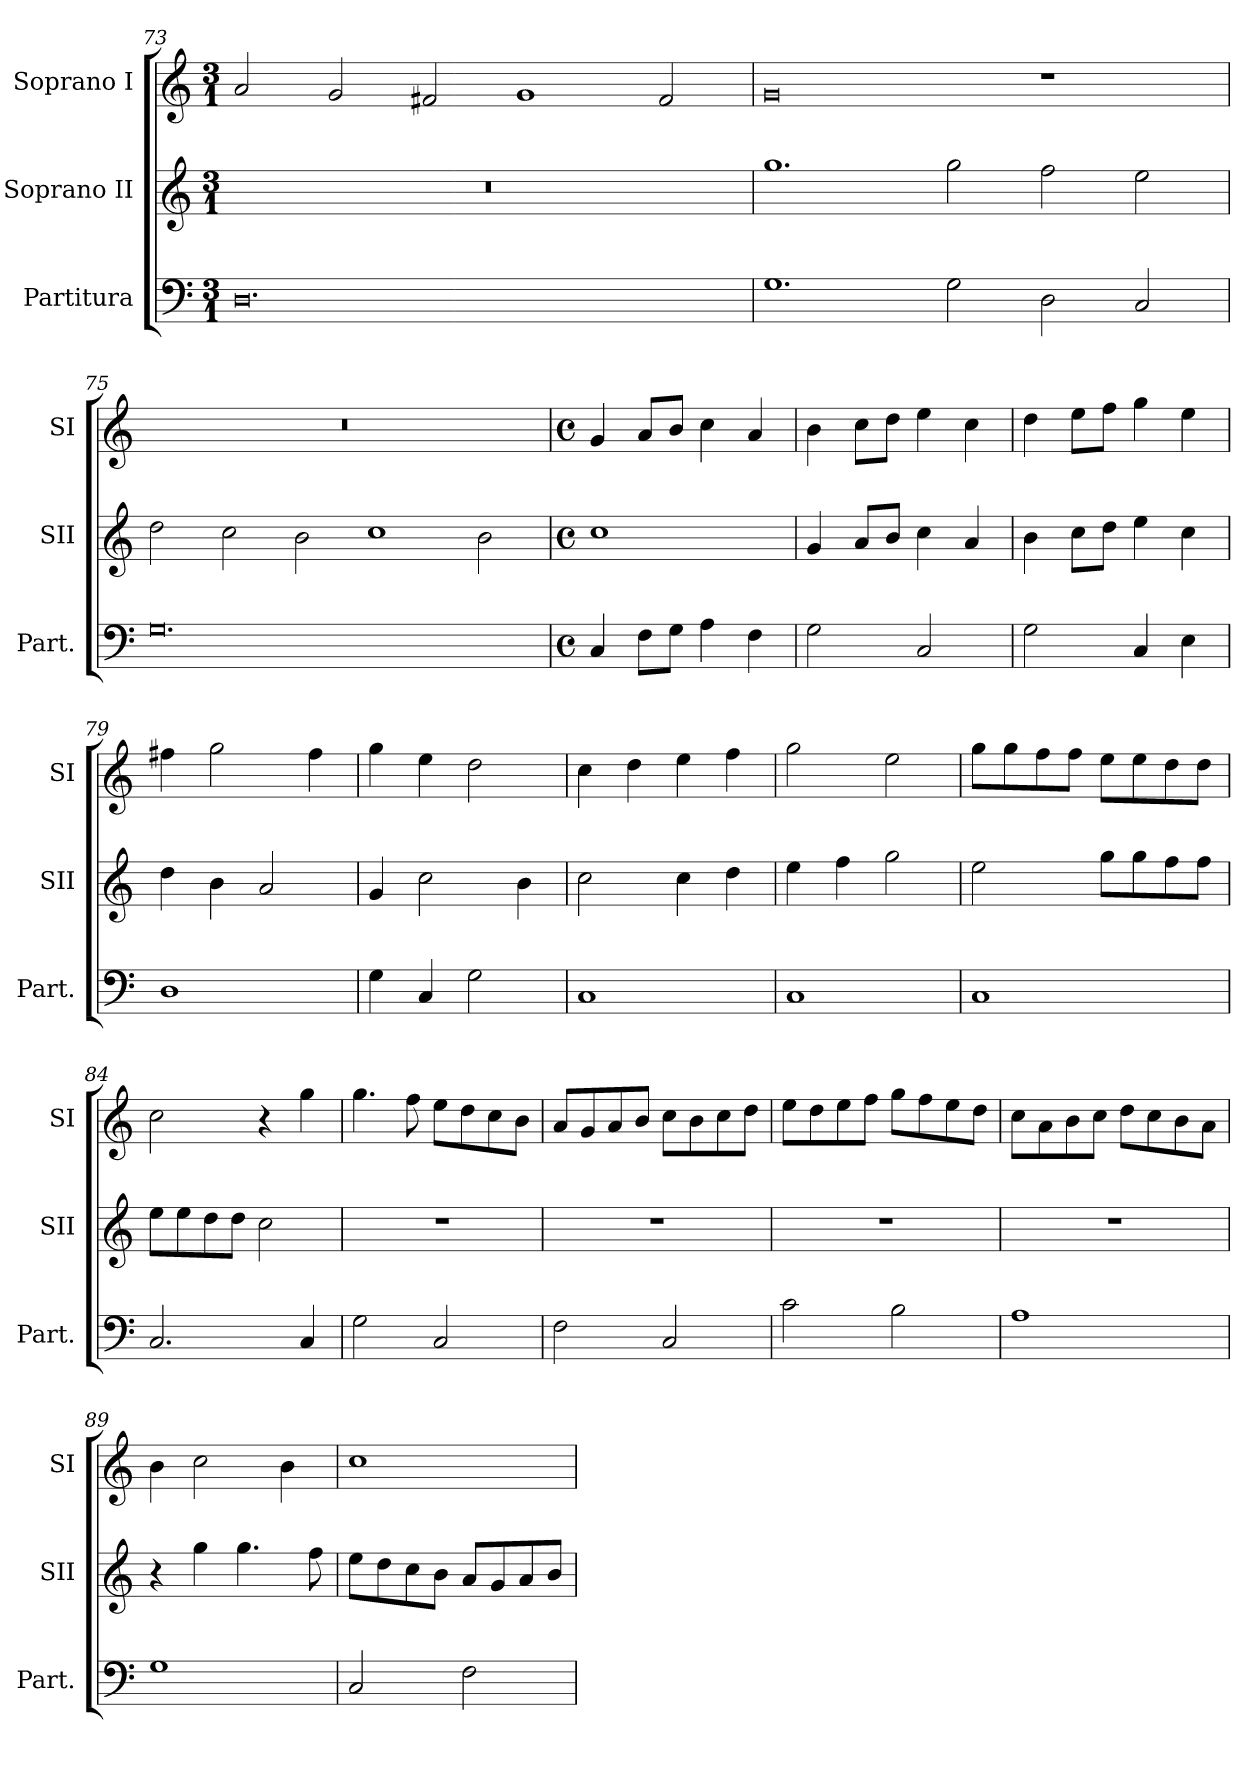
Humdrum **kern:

**kern	**kern	**kern
*part3	*part2	*part1
*staff3	*staff2	*staff1
*I"Partitura	*I"Soprano II	*I"Soprano I
*I'Part.	*I'SII	*I'SI
*clefF4	*clefG2	*clefG2
*k[]	*k[]	*k[]
*M3/1	*M3/1	*M3/1
=73	=73	=73
0.D	0.r	2a/
.	.	2g/
.	.	2f#X/
.	.	1g
.	.	2f#/
=74	=74	=74
1.G	1.gg	0g
2G\	2gg\	.
2D\	2ff\	1r
2C/	2ee\	.
=75	=75	=75
0.G	2dd\	0.r
.	2cc\	.
.	2b\	.
.	1cc	.
.	2b\	.
=76	=76	=76
*M4/4	*M4/4	*M4/4
*met(c)	*met(c)	*met(c)
*	*	*MM120
4C/	1cc	4g/
8F\L	.	8a/L
8G\J	.	8b/J
4A\	.	4cc\
4F\	.	4a/
=77	=77	=77
2G\	4g/	4b\
.	8a/L	8cc\L
.	8b/J	8dd\J
2C/	4cc\	4ee\
.	4a/	4cc\
=78	=78	=78
2G\	4b\	4dd\
.	8cc\L	8ee\L
.	8dd\J	8ff\J
4C/	4ee\	4gg\
4E\	4cc\	4ee\
=79	=79	=79
1D	4dd\	4ff#X\
.	4b\	2gg\
.	2a/	.
.	.	4ff#\
=80	=80	=80
4G\	4g/	4gg\
4C/	2cc\	4ee\
2G\	.	2dd\
.	4b\	.
=81	=81	=81
1C	2cc\	4cc\
.	.	4dd\
.	4cc\	4ee\
.	4dd\	4ff\
=82	=82	=82
1C	4ee\	2gg\
.	4ff\	.
.	2gg\	2ee\
=83	=83	=83
1C	2ee\	8gg\L
.	.	8gg\
.	.	8ff\
.	.	8ff\J
.	8gg\L	8ee\L
.	8gg\	8ee\
.	8ff\	8dd\
.	8ff\J	8dd\J
=84	=84	=84
2.C/	8ee\L	2cc\
.	8ee\	.
.	8dd\	.
.	8dd\J	.
.	2cc\	4r
4C/	.	4gg\
=85	=85	=85
2G\	1r	4.gg\
.	.	8ff\
2C/	.	8ee\L
.	.	8dd\
.	.	8cc\
.	.	8b\J
=86	=86	=86
2F\	1r	8a/L
.	.	8g/
.	.	8a/
.	.	8b/J
2C/	.	8cc\L
.	.	8b\
.	.	8cc\
.	.	8dd\J
=87	=87	=87
2c\	1r	8ee\L
.	.	8dd\
.	.	8ee\
.	.	8ff\J
2B>\	.	8gg\L
.	.	8ff\
.	.	8ee\
.	.	8dd\J
=88	=88	=88
1A	1r	8cc\L
.	.	8a\
.	.	8b\
.	.	8cc\J
.	.	8dd\L
.	.	8cc\
.	.	8b\
.	.	8a\J
=89	=89	=89
1G	4r	4b\
.	4gg\	2cc\
.	4.gg\	.
.	.	4b\
.	8ff\	.
=90	=90	=90
2C/	8ee\L	1cc
.	8dd\	.
.	8cc\	.
.	8b\J	.
2F\	8a/L	.
.	8g/	.
.	8a/	.
.	8b/J	.
=	=	=
*-	*-	*-
